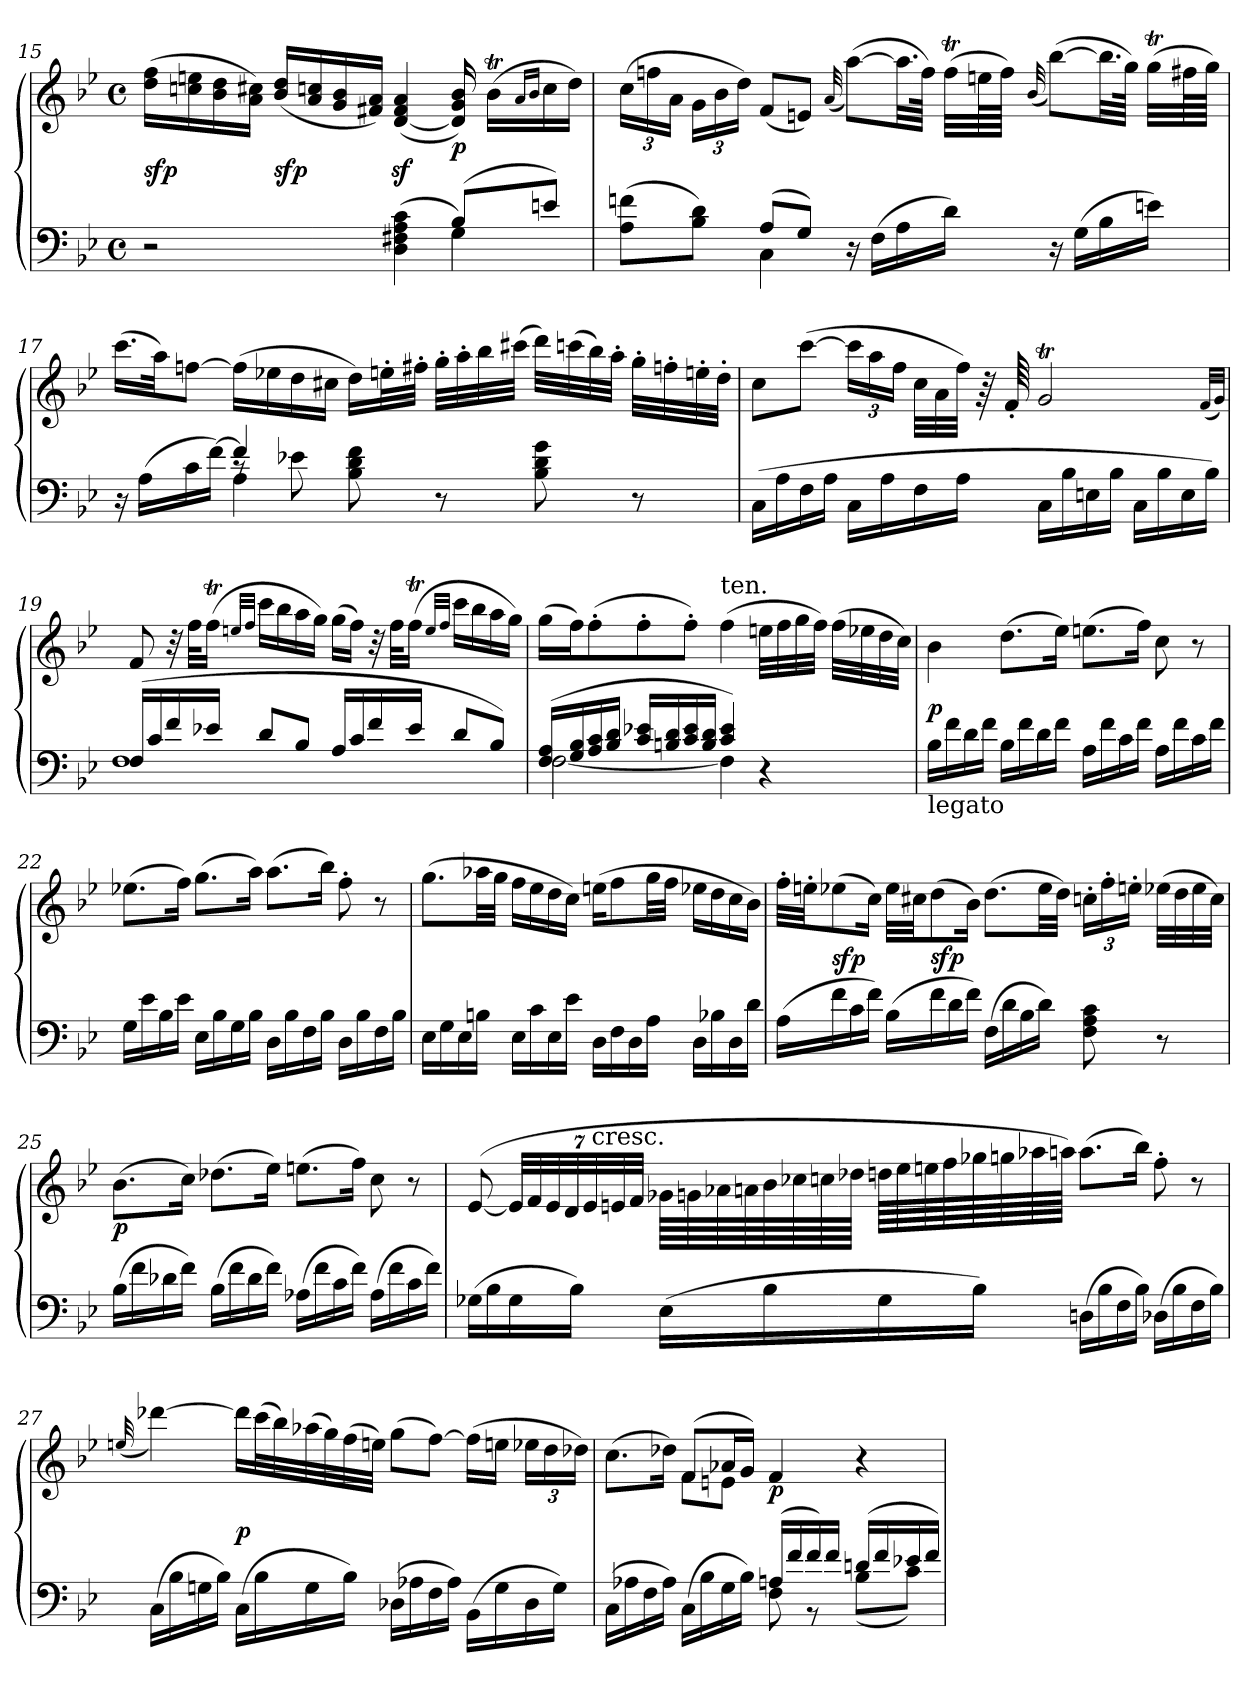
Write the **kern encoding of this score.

**kern	**kern	**dynam
*part1	*part1	*part1
*staff2	*staff1	*staff1/2
*clefF4	*clefG2	*
*k[b-e-]	*k[b-e-]	*
*M4/4	*M4/4	*
*met(c)	*met(c)	*
=15	=15	=15
*^	*	*
2.ryy	2r	(16dd 16ffLL	sfp
.	.	16ccn 16een	.
.	.	16b- 16dd	.
.	.	16a 16cc#XJJ)	.
.	.	(16b- 16ddLL	sfp
.	.	16a 16ccn	.
.	.	16g 16b-	.
.	.	16f#X 16aJJ)	.
.	(4D 4F#X 4A 4c)	(>[4dz 4f#z 4az	.
((8B-L	4G)	16d] 16g 16b-)	p
.	.	(16b-TLL	.
.	.	16qa/LL	.
.	.	16qb-/JJ	.
8enJ)	.	16cc	.
.	.	16ddJJ)	.
=16	=16	=16	=16
4ryy	(>8A 8fnL	(24ccLL	.
.	.	24ffn	.
.	.	24aJJ	.
.	8B- 8dJ)	24gLL	.
.	.	24b-	.
.	.	24ddJJ)	.
(8AL	4C	(8fL	.
8GJ)	.	8enJ)	.
.	.	(>32qqa/	.
2ryy	16r	([8aaL)	.
.	(>16FLL	.	.
.	16A	32.aaLL]	.
.	.	64ffJJJk)	.
.	16dJJ)	(32ffTLLL	.
.	.	64eenL	.
.	.	64ffJJJJ)	.
.	.	(>32qqb-/	.
.	16r	([8bb-L)	.
.	(>16GLL	.	.
.	16B-	32.bb-LL]	.
.	.	64ggJJJk)	.
.	16enJJ)	(32ggTLLL	.
.	.	64ff#XL	.
.	.	64ggJJJJ)	.
=17	=17	=17	=17
*	*^	*	*
4ryy	16r	4ryy	(16.cccLL	.
.	(>16ALL	.	.	.
.	.	.	32aaJk)	.
.	16c	.	[8ffnJ	.
.	[16fJJ)	.	.	.
8rc	4A	4f/]	(16ffLL]	.
.	.	.	16ee-X	.
8e-X\	.	.	16dd	.
.	.	.	16cc#XJJ	.
2ryy	8B- 8d 8f	2ryy	16ddLL)	.
.	.	.	32een'L	.
.	.	.	32ff#X'JJJ	.
.	8r	.	32gg'LLL	.
.	.	.	32aa'	.
.	.	.	32bb-	.
.	.	.	(32ccc#XJJJ	.
.	8B- 8d 8g	.	32dddLLL)	.
.	.	.	(32cccn	.
.	.	.	32bb-)	.
.	.	.	32aa'JJJ	.
.	8r	.	32gg'LLL	.
.	.	.	32ffn'	.
.	.	.	32een'	.
.	.	.	32dd'JJJ	.
*v	*v	*v	*	*
=18	=18	=18
(16CLL	8ccL	.
16A	.	.
16F	([8cccJ	.
16AJJ	.	.
16CLL	24cccLL]	.
.	24aa	.
16A	.	.
.	24ffJJ	.
16F	32ccLLL	.
.	32a	.
16AJJ	32ffJJJ)	.
.	64r	.
.	64f'	.
16CLL	2gT	.
16B-	.	.
16En	.	.
16B-JJ	.	.
16CLL	.	.
16B-	.	.
16E	.	.
16B-JJ)	.	.
.	(32qfTTT/LLL	.
.	32qg/JJJ)	.
=19	=19	=19
*^	*	*
(16FLL	1F	8f	.
16c	.	.	.
16f	.	32r	.
.	.	32ffKLL	.
16e-XJJ	.	(16ffTJJ	.
.	.	32qeen/LLL	.
.	.	32qff/JJJ	.
8dL	.	16cccLL	.
.	.	16bb-	.
8B-J	.	16aa	.
.	.	16ggJJ)	.
16ALL	.	(16ggLL	.
16c	.	16ffJJ)	.
16f	.	32r	.
.	.	32ffKLL	.
16e-JJ	.	(16ffTJJ	.
.	.	32qee/LLL	.
.	.	32qff/JJJ	.
8dL	.	16cccLL	.
.	.	16bb-	.
8B-J)	.	16aa	.
.	.	16ggJJ)	.
=20	=20	=20	=20
(16F 16ALL	[2F	(16ggLL	.
16G 16B-	.	16ffJ)	.
16A 16c	.	(8ff'	.
16B- 16dJJ	.	.	.
16c 16e-XLL	.	8ff'	.
16Bn 16d	.	.	.
16c 16e-	.	8ff'J)	.
16B 16dJJ	.	.	.
!	!	!LO:TX:a:t=ten.	!
4c 4e-)	4F]	(4ff	.
4r	4ryy	32eenLLL	.
.	.	32ff	.
.	.	32gg	.
.	.	32ffJJJ)	.
.	.	(32ffLLL	.
.	.	32ee-X	.
.	.	32dd	.
.	.	32ccJJJ)	.
*v	*v	*	*
=21	=21	=21
!LO:TX:b:t=legato	!	!
16B-LL	4b-	p
16f	.	.
16d	.	.
16fJJ	.	.
16B-LL	(8.ddL	.
16f	.	.
16d	.	.
16fJJ	16ee-Jk)	.
16ALL	(8.eenL	.
16f	.	.
16c	.	.
16fJJ	16ffJk)	.
16ALL	8cc	.
16f	.	.
16c	8r	.
16fJJ	.	.
=22	=22	=22
16GLL	(8.ee-XL	.
16e-	.	.
16B-	.	.
16e-JJ	16ffJk)	.
16E-LL	(8.ggL	.
16B-	.	.
16G	.	.
16B-JJ	16aaJk)	.
16DLL	(8.aaL	.
16B-	.	.
16F	.	.
16B-JJ	16bb-Jk)	.
16DLL	8ff'	.
16B-	.	.
16F	8r	.
16B-JJ	.	.
=23	=23	=23
16E-LL	(8.ggL	.
16G	.	.
16E-	.	.
16BnJJ	32aa-XLL	.
.	32ggJJJ	.
16E-LL	16ffLL	.
16c	16ee-	.
16E-	16dd	.
16e-JJ	16ccJJ)	.
16DLL	(16eenKL	.
16F	8ff	.
16D	.	.
16AJJ	32ggLL	.
.	32ffJJJ	.
16DLL	16ee-XLL	.
16B-X	16dd	.
16D	16cc	.
16dJJ	16b-JJ)	.
=24	=24	=24
(16ALL	32ff'LLL	.
.	32een'JJ	.
16f	(8ee-X	sfp
16c	.	.
16fJJ)	16ccJk)	.
(16B-LL	32ee-LLL	.
.	32cc#XJJ	.
16f	(8dd	sfp
16d	.	.
16fJJ)	16b-Jk)	.
(16FLL	(8.ddL	.
16d	.	.
16B-	.	.
16dJJ)	32ee-LL	.
.	32ddJJJ)	.
8F 8A 8c	24ccn'LL	.
.	24ff'	.
.	24een'JJ	.
8r	(32ee-XLLL	.
.	32dd	.
.	32ee-	.
.	32ccJJJ)	.
=25	=25	=25
(16B-LL	(8.b-L	p
16f	.	.
16d-X	.	.
16fJJ)	16ccJk)	.
(16B-LL	(8.dd-XL	.
16f	.	.
16d-	.	.
16fJJ)	16ee-Jk)	.
(16A-XLL	(8.eenL	.
16f	.	.
16c	.	.
16fJJ)	16ffJk)	.
(16A-LL	8cc	.
16f	.	.
16c	8r	.
16fJJ)	.	.
=26	=26	=26
(16G-XLL	(>[8e-	.
16B-	.	.
16G-	56e-LLL]	.
.	56f	.
.	56e-	.
.	56d	.
16B-JJ)	.	.
.	56e-	.
!	!LO:TX:t=cresc.	!
.	56en	.
.	56fJJJ	.
(16E-LL	64g-XLLLL	.
.	64gn	.
.	64a-X	.
.	64an	.
16B-	64b-	.
.	64cc-X	.
.	64ccn	.
.	64dd-XJJJJ	.
16G-	64ddnLLLL	.
.	64ee-	.
.	64een	.
.	64ff	.
16B-JJ)	64gg-X	.
.	64ggn	.
.	64aa-X	.
.	64aanJJJJ)	.
(16DnLL	(8.aaL	.
16B-	.	.
16F	.	.
16B-JJ)	16bb-Jk)	.
(16D-XLL	8ff'	.
16B-	.	.
16F	8r	.
16B-JJ)	.	.
=27	=27	=27
.	(>32qqeen/	.
(16CLL	[4ddd-X)	.
16B-	.	.
16Gn	.	.
16B-JJ)	.	.
(16CLL	16ddd-LL]	p
16B-	(32cccL	.
.	32bb-)	.
16G	(32aa-X	.
.	32gg)	.
16B-JJ)	(32ff	.
.	32eenJJJ)	.
(16D-XLL	(8ggL	.
16A-X	.	.
16F	[8ffJ)	.
16A-JJ)	.	.
(16BB-LL	(16ffLL]	.
16G	16eenJJ	.
16D-	24ee-XLL	.
.	24dd	.
16GJJ)	.	.
.	24dd-XJJ)	.
=28	=28	=28
*^	*^	*
2ryy	(>16CLL	4ryy	(>8.ccL	.
.	16A-X	.	.	.
.	16F	.	.	.
.	16A-JJ)	.	16dd-XJk)	.
.	(>16CLL	(8fL	8fL	.
.	16B-	.	.	.
.	16G	16a-XL	8enJ	.
.	16B-JJ)	16gJJ)	.	.
(16AnLL	8F	4f	2ryy	p
16f	.	.	.	.
16f)	8r	.	.	.
16fJJ	.	.	.	.
(16dnLL	(8B-L	4r	.	.
16f	.	.	.	.
16e-X	8cJ)	.	.	.
16fJJ)	.	.	.	.
*v	*v	*	*	*
*	*v	*v	*
=	=	=
*-	*-	*-
